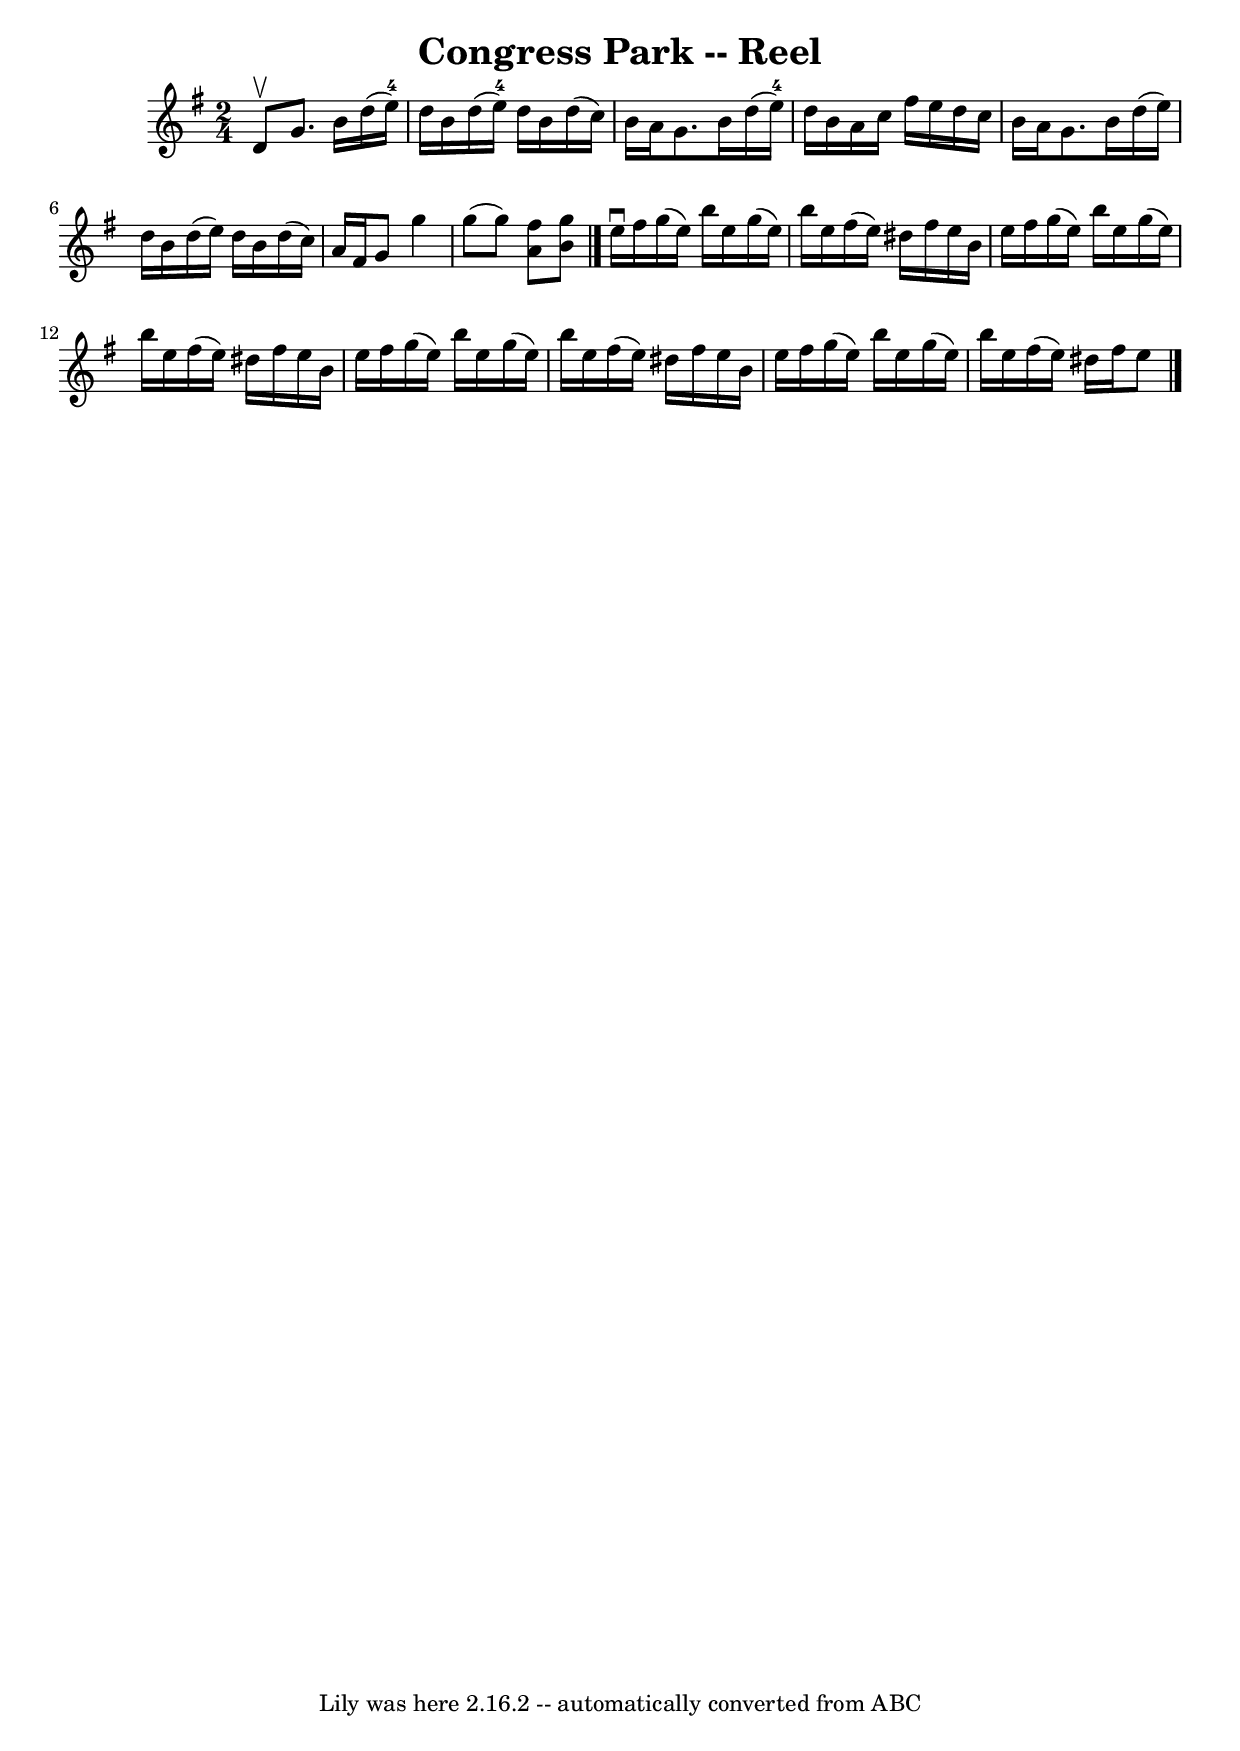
\version "2.7.40"
\include "Mammoth.ily"
\header {
	%% book = "Ryan's Mammoth Collection"
	crossRefNumber = "1"
	footnotes = "\\\\147"
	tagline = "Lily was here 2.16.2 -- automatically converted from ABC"
	title = "Congress Park -- Reel"
}
voicedefault =  {
\set Score.defaultBarType = "empty"

\time 2/4 \key g \major d'8^\upbow |
 g'8. b'16 d''16 (
e''16-4) d''16 b'16    |
 d''16 (e''16-4) d''16    
b'16 d''16 (c''16) b'16 a'16    |
 g'8. b'16 d''16 
(e''16-4) d''16 b'16    |
 a'16 c''16 fis''16    
e''16 d''16 c''16 b'16 a'16    |
 g'8. b'16 d''16 (
 e''16) d''16 b'16    |
 d''16 (e''16) d''16 b'16   
 d''16 (c''16) a'16 fis'16    |
 g'8 g''4 g''8 (
|
 g''8) << a'8 fis''8   >> << b'8 g''8   >>   \bar "|."   
 e''16^\downbow fis''16  |
 g''16 (e''16) b''16 e''16  
 g''16 (e''16) b''16 e''16    |
 fis''16 (e''16)   
dis''16 fis''16 e''16 b'16 e''16 fis''16    |
 g''16 (
e''16) b''16 e''16 g''16 (e''16) b''16 e''16    |
  
 fis''16 (e''16) dis''16 fis''16 e''16 b'16 e''16    
fis''16    |
 g''16 (e''16) b''16 e''16 g''16 (e''16 
) b''16 e''16    |
 fis''16 (e''16) dis''16 fis''16   
 e''16 b'16 e''16 fis''16    |
 g''16 (e''16) b''16    
e''16 g''16 (e''16) b''16 e''16    |
 fis''16 (e''16  
-) dis''16 fis''16 e''8    \bar "|."   
}

\score{
    <<

	\context Staff="default"
	{
	    \voicedefault 
	}

    >>
	\layout {
	}
	\midi {}
}
